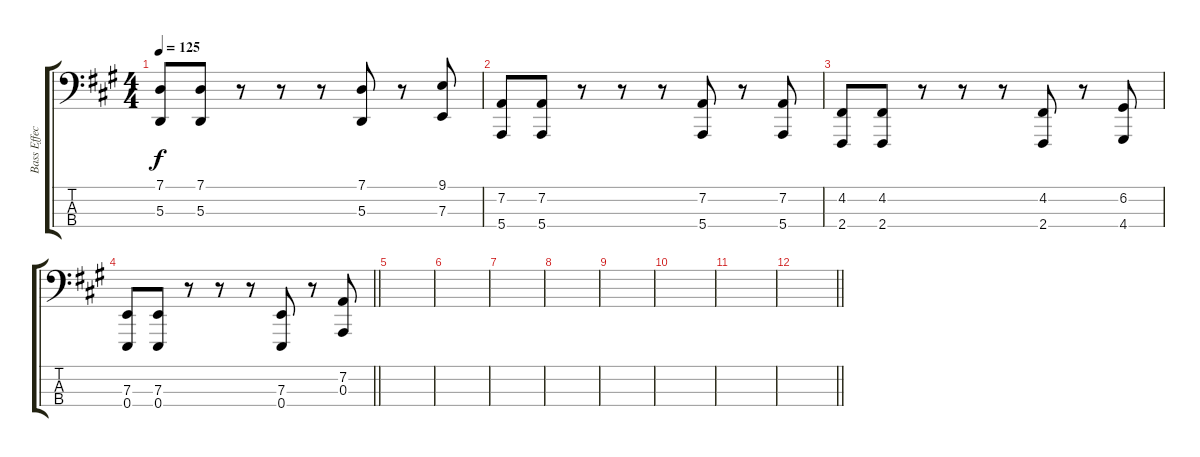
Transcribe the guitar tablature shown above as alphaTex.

\track ("Bass Effects" "Bass Effec") {instrument lead2sawtooth}
\staff {score tabs}
\tuning (G2 D2 A1 E1) {hide}
\ts (4 4)
\tempo 125
\clef f4
\ks a
(7.1 5.3).8{dy f} (7.1 5.3).8 r.8 r.8 r.8 (7.1 5.3).8 r.8 (9.1 7.3).8 |
(7.2 5.4).8 (7.2 5.4).8 r.8 r.8 r.8 (7.2 5.4).8 r.8 (7.2 5.4).8 |
(4.2 2.4).8 (4.2 2.4).8 r.8 r.8 r.8 (4.2 2.4).8 r.8 (6.2 4.4).8 |
\barLineRight lightlight
(7.3 0.4).8 (7.3 0.4).8 r.8 r.8 r.8 (7.3 0.4).8 r.8 (7.2 0.3).8 |
|
|
|
|
|
|
|
\barLineRight lightlight
